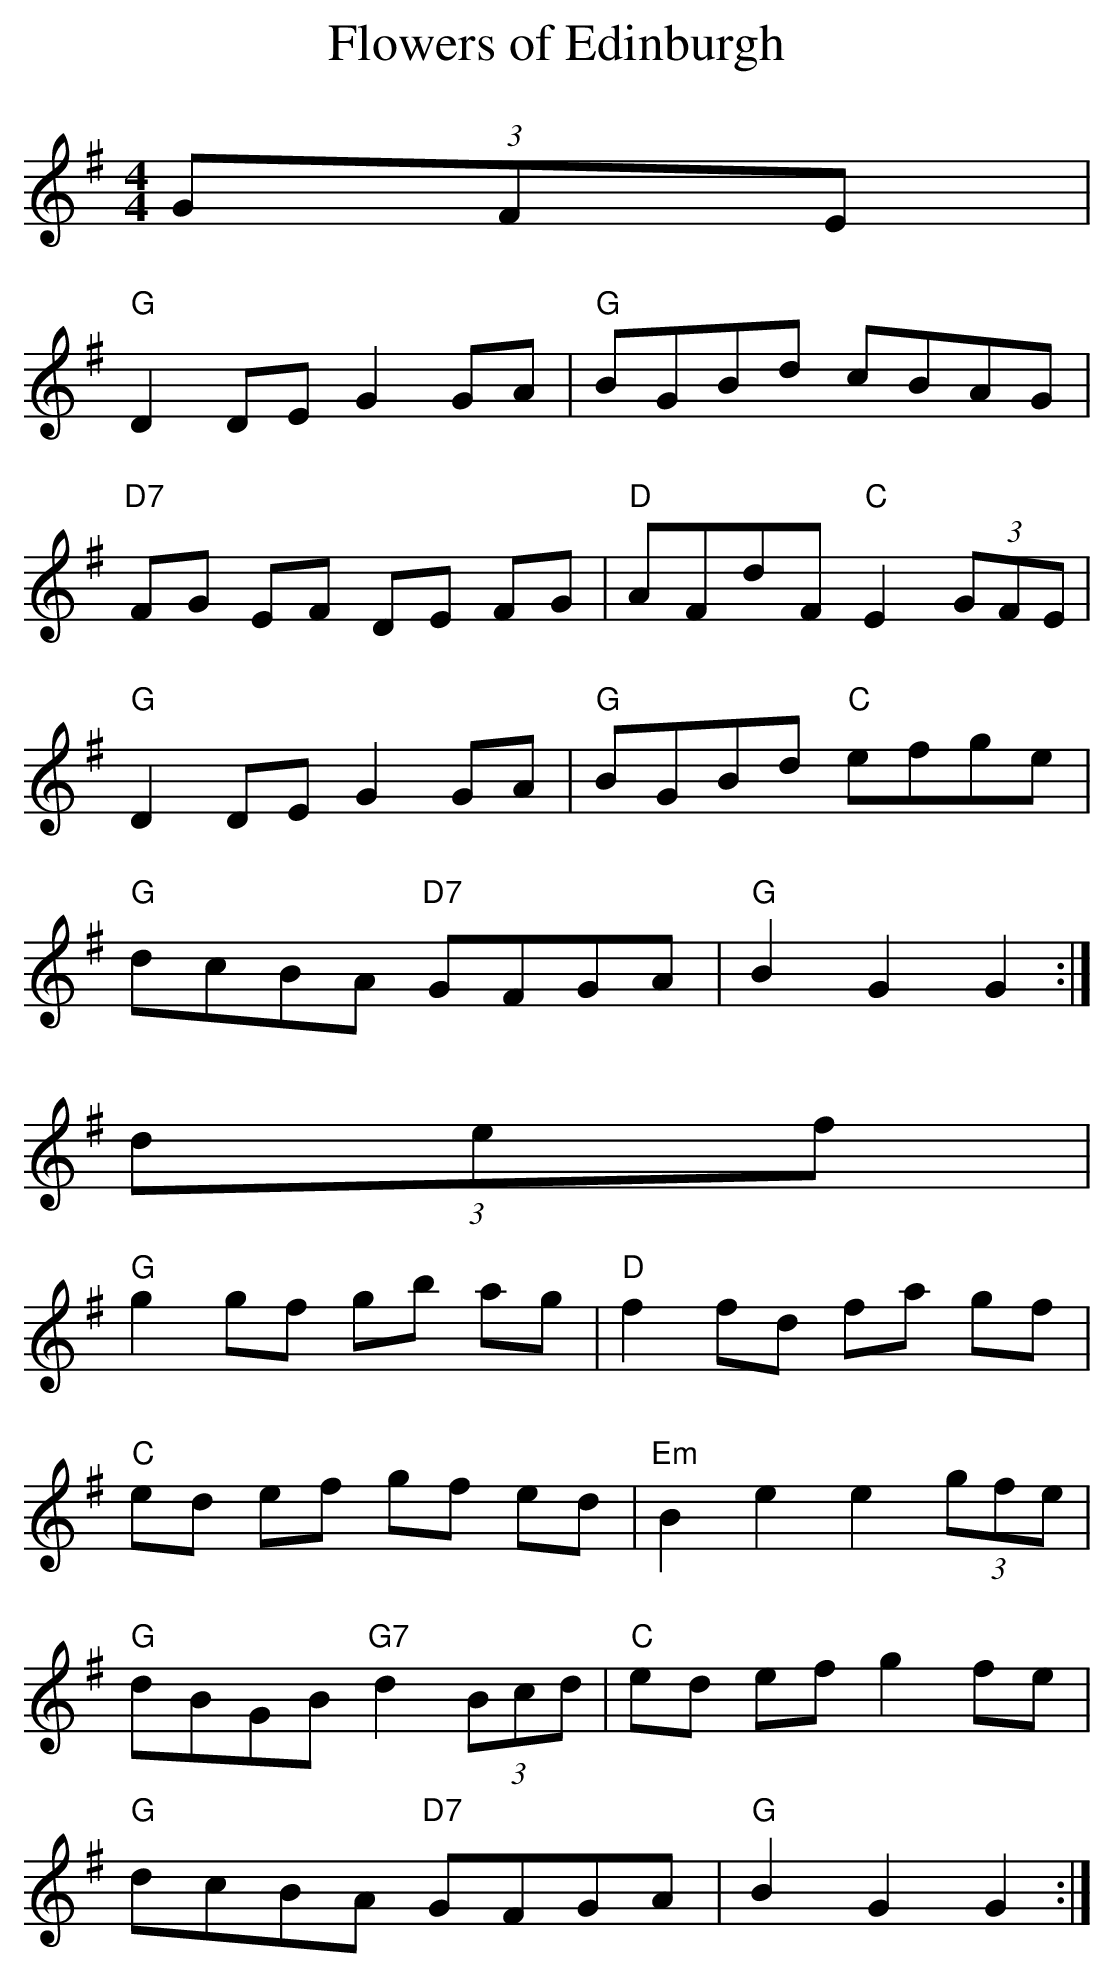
X:1
T:Flowers of Edinburgh
M:4/4
L:1/8
K:G
(3GFE|
"G" D2DE G2GA|"G" BGBd cBAG|
"D7" FG EF DE FG|"D" AFdF "C" E2 (3GFE|
"G" D2DE G2GA|"G" BGBd "C" efge|
"G" dcBA "D7" GFGA|"G" B2G2G2:|
(3def|
"G" g2gf gb ag|"D" f2fd fa gf|
"C" ed ef gf ed|"Em" B2e2e2 (3gfe|
"G" dBGB "G7" d2 (3Bcd|"C" ed ef g2fe|
"G" dcBA "D7" GFGA|"G" B2G2G2:|
